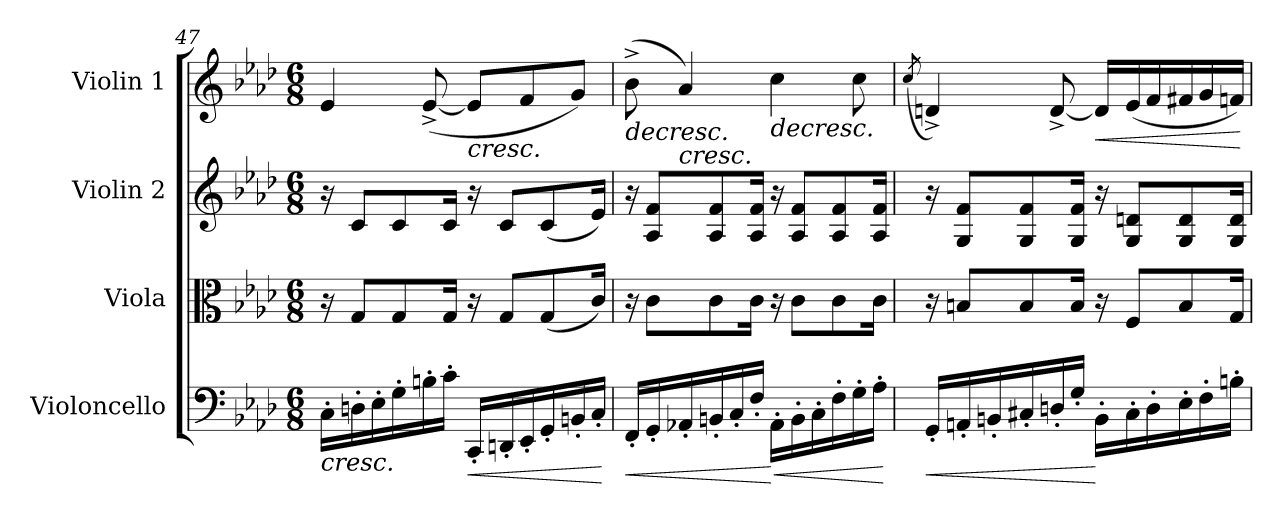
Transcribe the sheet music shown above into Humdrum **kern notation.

**kern	**dynam	**kern	**kern	**kern	**dynam
*part4	*part4	*part3	*part2	*part1	*part1
*staff4	*staff4	*staff3	*staff2	*staff1	*staff1
*I"Violoncello	*	*I"Viola	*I"Violin 2	*I"Violin 1	*
*I'Vc	*	*I'Vla	*I'Vln	*I'Vln	*
*clefF4	*	*clefC3	*clefG2	*clefG2	*
*k[b-e-a-d-]	*	*k[b-e-a-d-]	*k[b-e-a-d-]	*k[b-e-a-d-]	*
*M6/8	*	*M6/8	*M6/8	*M6/8	*
=47	=47	=47	=47	=47	=47
!	!LO:HP:b	!	!	!	!
16C'\LL	<	16r	16r	4e-/	.
16Dn'\	.	8G/L	8c/L	.	.
16E-'\	.	.	.	.	.
16G'\	.	8G/	8c/	.	.
16Bn'\	.	.	.	([8e-^/	.
16c'\JJ	.	16G/Jk	16c/Jk	.	.
!	!LO:HP:b	!	!	!	!LO:HP:b
16CC'/LL	<	16r	16r	8e-/L]	<
16DDn'/	.	8G/L	8c/L	.	.
16EE-'/	.	.	.	8f/	.
16GG'/	.	(8G/	(8c/	.	.
16BBn'/	.	.	.	8g/J)	.
16C'/JJ	.	16c/Jk)	16e-/Jk)	.	.
.	[	.	.	.	.
=48	=48	=48	=48	=48	=48
!	!LO:HP:b	!	!	!	!LO:HP:b
16FF'/LL	<	16r	16r	(8b-^\	>
16GG'/	.	8c\L	8A-/ 8f/L	.	.
!	!	!	!	!	!LO:HP:n=1:b
16AA-X'/	.	.	.	4a-/)	[ <
16BBn'/	.	8c\	8A-/ 8f/	.	.
16C'/	.	.	.	.	.
16F'/JJ	.	16c\Jk	16A-/ 16f/Jk	.	.
!	!LO:HP:n=1:b	!	!	!	!LO:HP:n=1:b
16AA-'\LL	[ <	16r	16r	4cc\	] >
16BB'\	.	8c\L	8A-/ 8f/L	.	.
16C'\	.	.	.	.	.
16F'\	.	8c\	8A-/ 8f/	.	.
16G'\	.	.	.	8cc\	.
16A-'\JJ	.	16c\Jk	16A-/ 16f/Jk	.	.
.	[	.	.	.	[
!!LO:LB:g=z
=49	=49	=49	=49	=49	=49
.	.	.	.	(8qcc/	.
!	!LO:HP:b	!	!	!	!
16GG'/LL	<	16r	16r	4dn^/)	.
16AAn'/	.	8Bn/L	8G/ 8f/L	.	.
16BBn'/	.	.	.	.	.
16C#X'/	.	8B/	8G/ 8f/	.	.
16Dn'/	.	.	.	[8d^/	.
16G'/JJ	.	16B/Jk	16G/ 16f/Jk	.	.
!	!	!	!	!	!LO:HP:b
16BB'\LL	[	16r	16r	16d/LL]	<
16C#'\	.	8F/L	8G/ 8dn/L	(16e-/	.
16D'\	.	.	.	16f/	.
16E-'\	.	8B/	8G/ 8d/	16f#X/	]
16F'\	.	.	.	16g/	.
16Bn'\JJ	.	16G/Jk	16G/ 16d/Jk	16fn/JJ)	.
.	[	.	.	.	[
=	=	=	=	=	=
*-	*-	*-	*-	*-	*-
